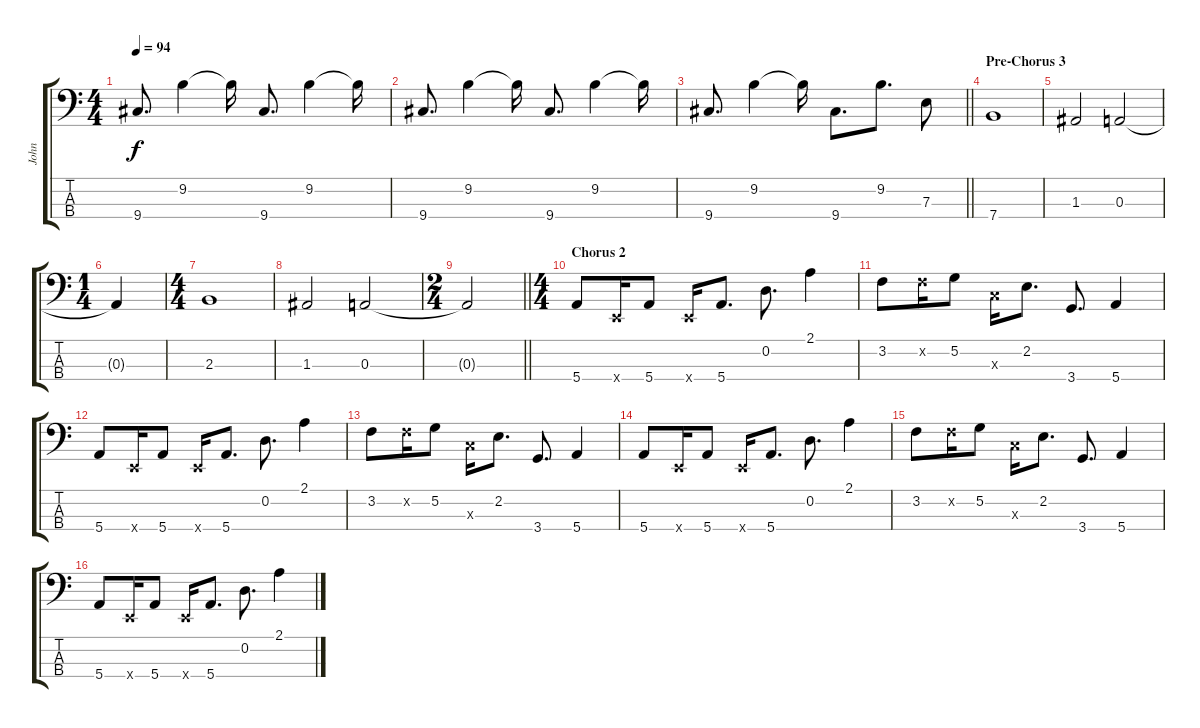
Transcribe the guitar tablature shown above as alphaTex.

\track ("John" "John") {instrument electricbassfinger}
\staff {score tabs}
\tuning (G2 D2 A1 E1) {hide}
\ts (4 4)
\tempo 94
\clef f4
\ks c
9.4.8{d dy f} 9.2.4 9.2{t}.16 9.4.8{d} 9.2.4 9.2{t}.16 |
9.4.8{d} 9.2.4 9.2{t}.16 9.4.8{d} 9.2.4 9.2{t}.16 |
\barLineRight lightlight
9.4.8{d} 9.2.4 9.2{t}.16 9.4.8{d} 9.2.8{d} 7.3.8 |
\section ("" "Pre-Chorus 3")
7.4.1 |
1.3.2 0.3.2 |
\ts (1 4)
0.3{t}.4 |
\ts (4 4)
2.3.1 |
1.3.2 0.3.2 |
\ts (2 4)
\barLineRight lightlight
0.3{t}.2 |
\ts (4 4)
\section ("" "Chorus 2")
5.4.8 0.4{x}.16 5.4.8 0.4{x}.16 5.4.8{d} 0.2.8{d} 2.1.4 |
3.2.8 3.2{x}.16 5.2.8 3.3{x}.16 2.2.8{d} 3.4.8{d} 5.4.4 |
5.4.8 0.4{x}.16 5.4.8 0.4{x}.16 5.4.8{d} 0.2.8{d} 2.1.4 |
3.2.8 3.2{x}.16 5.2.8 3.3{x}.16 2.2.8{d} 3.4.8{d} 5.4.4 |
5.4.8 0.4{x}.16 5.4.8 0.4{x}.16 5.4.8{d} 0.2.8{d} 2.1.4 |
3.2.8 3.2{x}.16 5.2.8 3.3{x}.16 2.2.8{d} 3.4.8{d} 5.4.4 |
5.4.8 0.4{x}.16 5.4.8 0.4{x}.16 5.4.8{d} 0.2.8{d} 2.1.4
